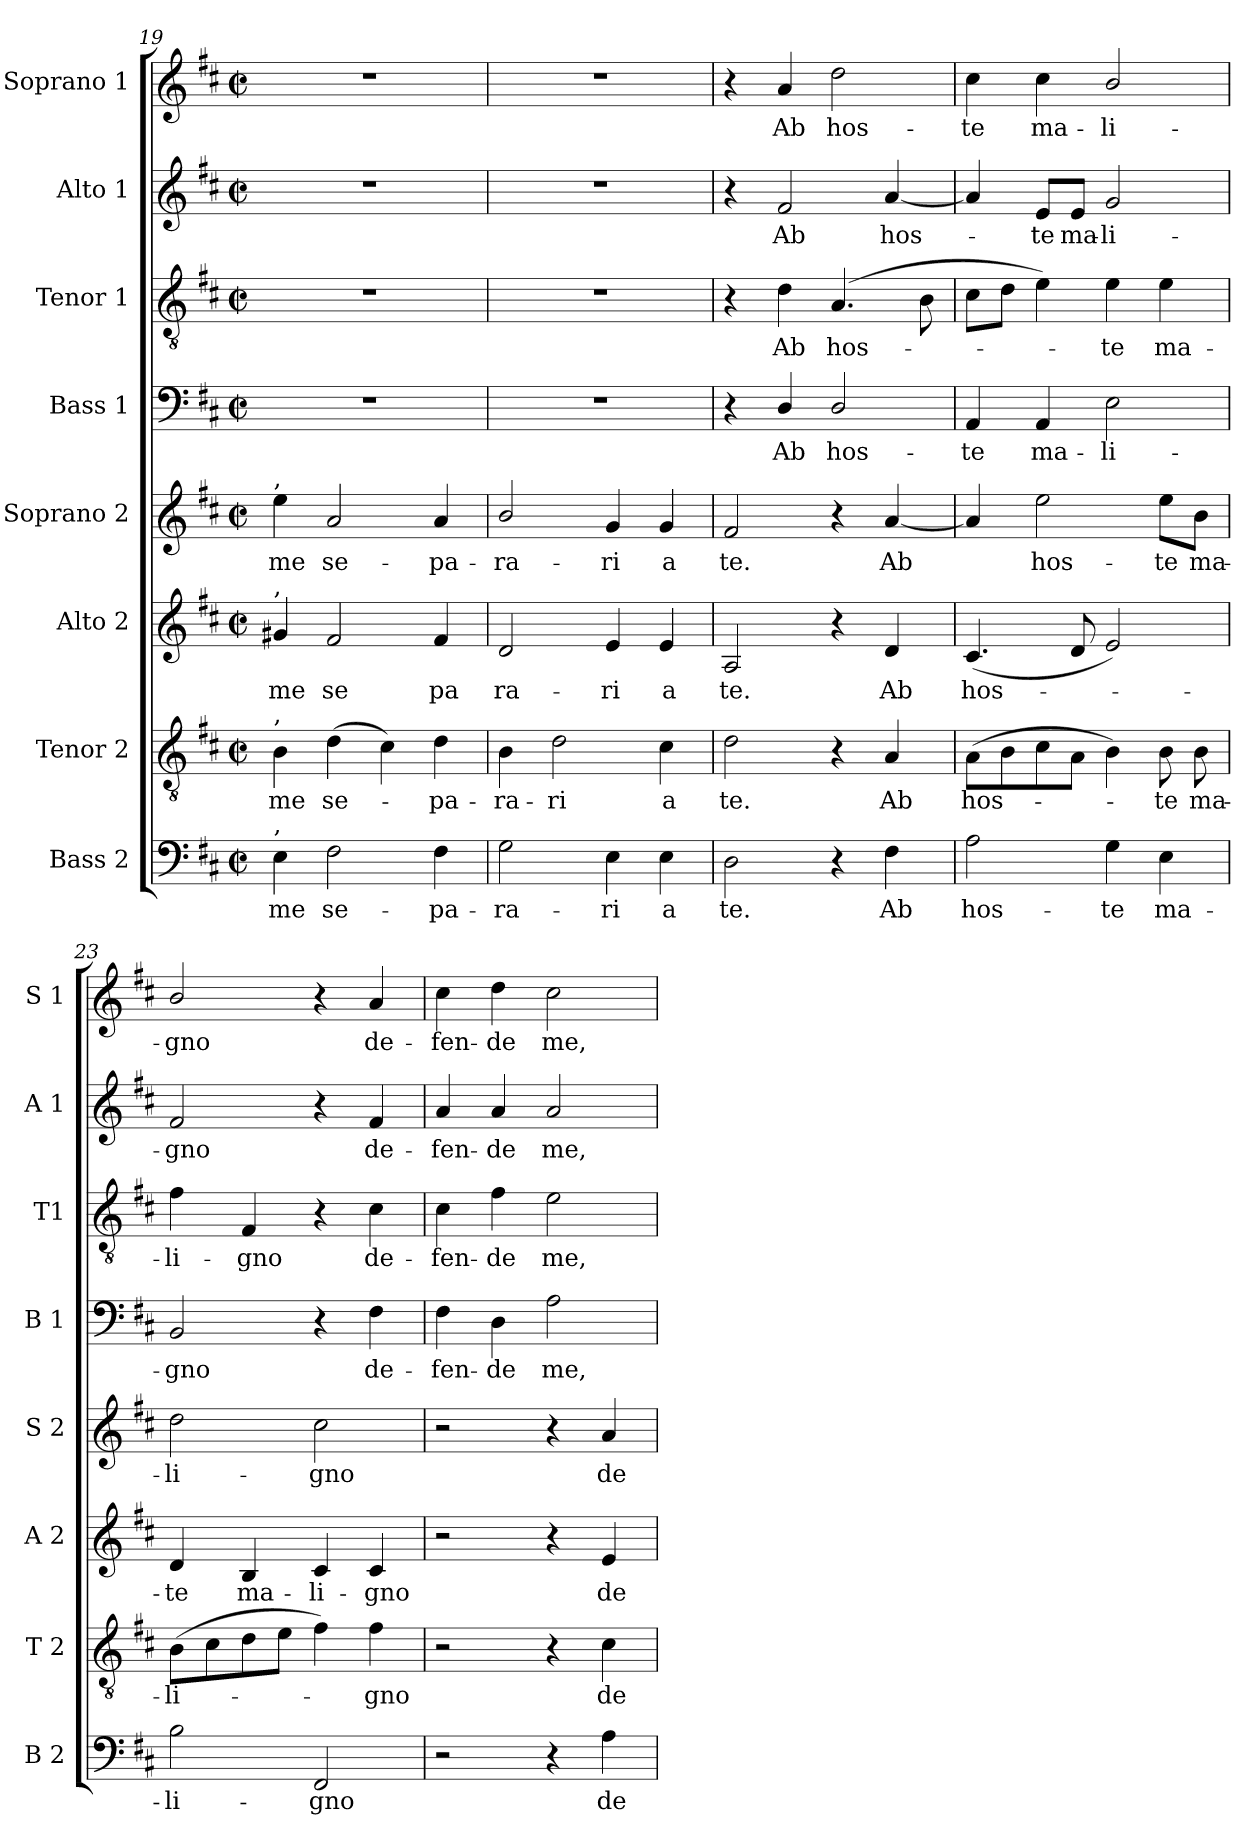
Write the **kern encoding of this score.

**kern	**text	**kern	**text	**kern	**text	**kern	**text	**kern	**text	**kern	**text	**kern	**text	**kern	**text
*part8	*part8	*part7	*part7	*part6	*part6	*part5	*part5	*part4	*part4	*part3	*part3	*part2	*part2	*part1	*part1
*staff8	*staff8	*staff7	*staff7	*staff6	*staff6	*staff5	*staff5	*staff4	*staff4	*staff3	*staff3	*staff2	*staff2	*staff1	*staff1
*I"Bass 2	*	*I"Tenor 2	*	*I"Alto 2	*	*I"Soprano 2	*	*I"Bass 1	*	*I"Tenor 1	*	*I"Alto  1	*	*I"Soprano 1	*
*I'B 2	*	*I'T 2	*	*I'A 2	*	*I'S 2	*	*I'B 1	*	*I'T1	*	*I'A 1	*	*I'S 1	*
*clefF4	*	*clefGv2	*	*clefG2	*	*clefG2	*	*clefF4	*	*clefGv2	*	*clefG2	*	*clefG2	*
*k[f#c#]	*	*k[f#c#]	*	*k[f#c#]	*	*k[f#c#]	*	*k[f#c#]	*	*k[f#c#]	*	*k[f#c#]	*	*k[f#c#]	*
*D:	*	*D:	*	*D:	*	*D:	*	*D:	*	*D:	*	*D:	*	*D:	*
*M2/2	*	*M2/2	*	*M2/2	*	*M2/2	*	*M2/2	*	*M2/2	*	*M2/2	*	*M2/2	*
*met(c|)	*	*met(c|)	*	*met(c|)	*	*met(c|)	*	*met(c|)	*	*met(c|)	*	*met(c|)	*	*met(c|)	*
=19	=19	=19	=19	=19	=19	=19	=19	=19	=19	=19	=19	=19	=19	=19	=19
!	!	!	!	!	!	!LO:TX:a:t=,	!	!	!	!	!	!	!	!	!
!	!	!	!	!LO:TX:a:t=,	!	!	!	!	!	!	!	!	!	!	!
!	!	!LO:TX:a:t=,	!	!	!	!	!	!	!	!	!	!	!	!	!
!LO:TX:a:t=,	!	!	!	!	!	!	!	!	!	!	!	!	!	!	!
!	!LO:LY:b	!	!LO:LY:b	!	!LO:LY:b	!	!LO:LY:b	!	!	!	!	!	!	!	!
4E	me	4B	me	4g#X	me	4ee	me	1r	.	1r	.	1r	.	1r	.
!	!LO:LY:b	!	!LO:LY:b	!	!LO:LY:b	!	!LO:LY:b	!	!	!	!	!	!	!	!
2F#	se-	(>4d	se-	2f#	se	2a	se-	.	.	.	.	.	.	.	.
.	.	4c#)	.	.	.	.	.	.	.	.	.	.	.	.	.
!	!LO:LY:b	!	!LO:LY:b	!	!LO:LY:b	!	!LO:LY:b	!	!	!	!	!	!	!	!
4F#	-pa-	4d	pa-	4f#	pa	4a	-pa-	.	.	.	.	.	.	.	.
=20	=20	=20	=20	=20	=20	=20	=20	=20	=20	=20	=20	=20	=20	=20	=20
!	!LO:LY:b	!	!LO:LY:b	!	!LO:LY:b	!	!LO:LY:b	!	!	!	!	!	!	!	!
2G	-ra-	4B	-ra-	2d	ra-	2b/	-ra-	1r	.	1r	.	1r	.	1r	.
!	!	!	!LO:LY:b	!	!	!	!	!	!	!	!	!	!	!	!
.	.	2d	-ri	.	.	.	.	.	.	.	.	.	.	.	.
!	!LO:LY:b	!	!	!	!LO:LY:b	!	!LO:LY:b	!	!	!	!	!	!	!	!
4E	-ri	.	.	4e	-ri	4g	-ri	.	.	.	.	.	.	.	.
!	!LO:LY:b	!	!LO:LY:b	!	!LO:LY:b	!	!LO:LY:b	!	!	!	!	!	!	!	!
4E	a	4c#	a	4e	a	4g	a	.	.	.	.	.	.	.	.
=21	=21	=21	=21	=21	=21	=21	=21	=21	=21	=21	=21	=21	=21	=21	=21
!	!LO:LY:b	!	!LO:LY:b	!	!LO:LY:b	!	!LO:LY:b	!	!	!	!	!	!	!	!
2D	te.	2d	te.	2A	te.	2f#	te.	4r	.	4r	.	4r	.	4r	.
!	!	!	!	!	!	!	!	!	!LO:LY:b	!	!LO:LY:b	!	!LO:LY:b	!	!LO:LY:b
.	.	.	.	.	.	.	.	4D/	Ab	4d	Ab	2f#	Ab	4a	Ab
!	!	!	!	!	!	!	!	!	!LO:LY:b	!	!LO:LY:b	!	!	!	!LO:LY:b
4r	.	4r	.	4r	.	4r	.	2D/	hos-	(>4.A	hos-	.	.	2dd	hos-
!	!LO:LY:b	!	!LO:LY:b	!	!LO:LY:b	!	!LO:LY:b	!	!	!	!	!	!LO:LY:b	!	!
4F#	Ab	4A	Ab	4d	Ab	[4a	Ab	.	.	.	.	[4a	hos-	.	.
.	.	.	.	.	.	.	.	.	.	8B	.	.	.	.	.
=22	=22	=22	=22	=22	=22	=22	=22	=22	=22	=22	=22	=22	=22	=22	=22
!	!LO:LY:b	!	!LO:LY:b	!	!LO:LY:b	!	!	!	!LO:LY:b	!	!	!	!	!	!LO:LY:b
2A	hos-	(>8AL	hos-	(<4.c#	hos-	4a]	.	4AA	-te	8c#L	.	4a]	.	4cc#	-te
.	.	8B	.	.	.	.	.	.	.	8dJ	.	.	.	.	.
!	!	!	!	!	!	!	!LO:LY:b	!	!LO:LY:b	!	!	!	!LO:LY:b	!	!LO:LY:b
.	.	8c#	.	.	.	2ee	hos-	4AA	ma-	4e)	.	8e/L	te	4cc#	ma-
!	!	!	!	!	!	!	!	!	!	!	!	!	!LO:LY:b	!	!
.	.	8AJ	.	8d	.	.	.	.	.	.	.	8e/J	ma-	.	.
!	!LO:LY:b	!	!	!	!	!	!	!	!LO:LY:b	!	!LO:LY:b	!	!LO:LY:b	!	!LO:LY:b
4G	-te	4B)	.	2e)	.	.	.	2E	-li-	4e	te	2g	-li-	2b/	-li-
!	!LO:LY:b	!	!LO:LY:b	!	!	!	!LO:LY:b	!	!	!	!LO:LY:b	!	!	!	!
4E	ma-	8B	te	.	.	8ee\L	-te	.	.	4e	ma-	.	.	.	.
!	!	!	!LO:LY:b	!	!	!	!LO:LY:b	!	!	!	!	!	!	!	!
.	.	8B	ma-	.	.	8b\J	ma-	.	.	.	.	.	.	.	.
=23	=23	=23	=23	=23	=23	=23	=23	=23	=23	=23	=23	=23	=23	=23	=23
!	!LO:LY:b	!	!LO:LY:b	!	!LO:LY:b	!	!LO:LY:b	!	!LO:LY:b	!	!LO:LY:b	!	!LO:LY:b	!	!LO:LY:b
2B	-li-	(>8BL	-li-	4d	te	2dd	-li-	2BB	-gno	4f#	-li-	2f#	-gno	2b/	-gno
.	.	8c#	.	.	.	.	.	.	.	.	.	.	.	.	.
!	!	!	!	!	!LO:LY:b	!	!	!	!	!	!LO:LY:b	!	!	!	!
.	.	8d	.	4B	ma-	.	.	.	.	4F#	-gno	.	.	.	.
.	.	8eJ	.	.	.	.	.	.	.	.	.	.	.	.	.
!	!LO:LY:b	!	!	!	!LO:LY:b	!	!LO:LY:b	!	!	!	!	!	!	!	!
2FF#	-gno	4f#)	.	4c#	-li-	2cc#	-gno	4r	.	4r	.	4r	.	4r	.
!	!	!	!LO:LY:b	!	!LO:LY:b	!	!	!	!LO:LY:b	!	!LO:LY:b	!	!LO:LY:b	!	!LO:LY:b
.	.	4f#	gno	4c#	-gno	.	.	4F#	de-	4c#	de-	4f#	de-	4a	de-
=24	=24	=24	=24	=24	=24	=24	=24	=24	=24	=24	=24	=24	=24	=24	=24
!	!	!	!	!	!	!	!	!	!LO:LY:b	!	!LO:LY:b	!	!LO:LY:b	!	!LO:LY:b
2r	.	2r	.	2r	.	2r	.	4F#	-fen-	4c#	-fen-	4a	-fen-	4cc#	-fen-
!	!	!	!	!	!	!	!	!	!LO:LY:b	!	!LO:LY:b	!	!LO:LY:b	!	!LO:LY:b
.	.	.	.	.	.	.	.	4D	-de	4f#	-de	4a	-de	4dd	-de
!	!	!	!	!	!	!	!	!	!LO:LY:b	!	!LO:LY:b	!	!LO:LY:b	!	!LO:LY:b
4r	.	4r	.	4r	.	4r	.	2A	me,	2e	me,	2a	me,	2cc#	me,
!	!LO:LY:b	!	!LO:LY:b	!	!LO:LY:b	!	!LO:LY:b	!	!	!	!	!	!	!	!
4A	de-	4c#	de-	4e	de-	4a	de-	.	.	.	.	.	.	.	.
=	=	=	=	=	=	=	=	=	=	=	=	=	=	=	=
*-	*-	*-	*-	*-	*-	*-	*-	*-	*-	*-	*-	*-	*-	*-	*-
